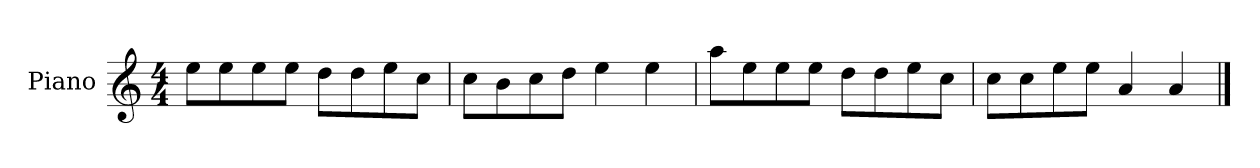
**kern
*part1
*staff1
*I"Piano
*I'P-no
*clefG2
*k[]
*M4/4
*MM90
=1
8ee\L
8ee\
8ee\
8ee\J
8dd\L
8dd\
8ee\
8cc\J
=2
8cc\L
8b\
8cc\
8dd\J
4ee\
4ee\
=3
8aa\L
8ee\
8ee\
8ee\J
8dd\L
8dd\
8ee\
8cc\J
=4
8cc\L
8cc\
8ee\
8ee\J
4a/
4a/
==
*-
